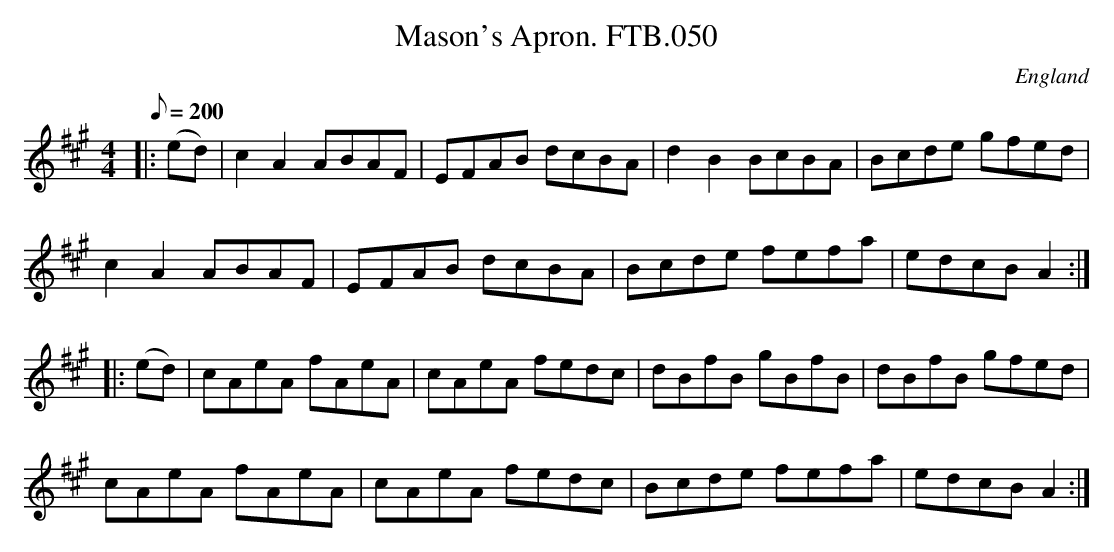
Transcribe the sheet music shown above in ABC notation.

X:1
T:Mason's Apron. FTB.050
M:4/4
Q:200
O:England
K:A
|:(ed)|c2A2ABAF|EFAB dcBA|d2B2BcBA|Bcde gfed|
c2A2ABAF|EFAB dcBA|Bcde fefa|edcBA2:|
|:(ed)|cAeA fAeA|cAeA fedc|dBfB gBfB|dBfB gfed|
cAeA fAeA|cAeA fedc|Bcde fefa|edcBA2:|
